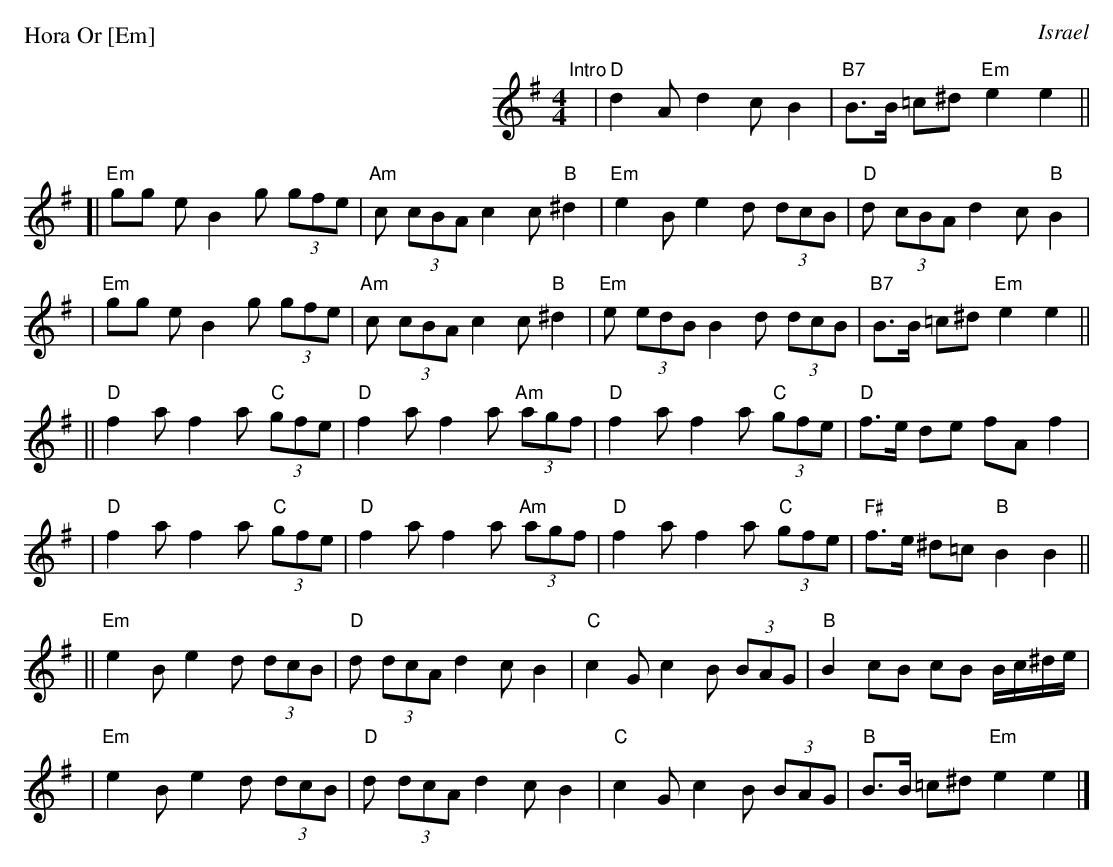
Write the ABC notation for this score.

X:1
P: Hora Or [Em]
O: Israel
M: 4/4
L: 1/8
K: Em
"Intro"[|]y2\
|"D"d2A d2c B2 | "B7"B>B =c^d "Em"e2e2 ||
[| "Em"gg eB2 g (3gfe | "Am"c (3cBA c2 c "B"^d2 | "Em"e2 B e2 d (3dcB | "D"d (3cBA d2 c "B"B2 |
|  "Em"gg eB2 g (3gfe | "Am"c (3cBA c2 c "B"^d2 | "Em"e (3edB B2 d (3dcB | "B7"B>B =c^d "Em"e2e2 ||
|| "D"f2 a f2 a "C"(3gfe | "D"f2 a f2 a "Am"(3agf | "D"f2 a f2 a "C"(3gfe | "D"f>e de fA f2 |
|  "D"f2 a f2 a "C"(3gfe | "D"f2 a f2 a "Am"(3agf | "D"f2 a f2 a "C"(3gfe | "F#"f>e ^d=c "B"B2 B2 ||
|| "Em"e2 B e2 d (3dcB | "D"d (3dcA d2 c B2 | "C"c2 G c2 B (3BAG | "B"B2 cB cB B/c/^d/e/ |
|  "Em"e2 B e2 d (3dcB | "D"d (3dcA d2 c B2 | "C"c2 G c2 B (3BAG | "B"B>B =c^d "Em"e2e2 |]
